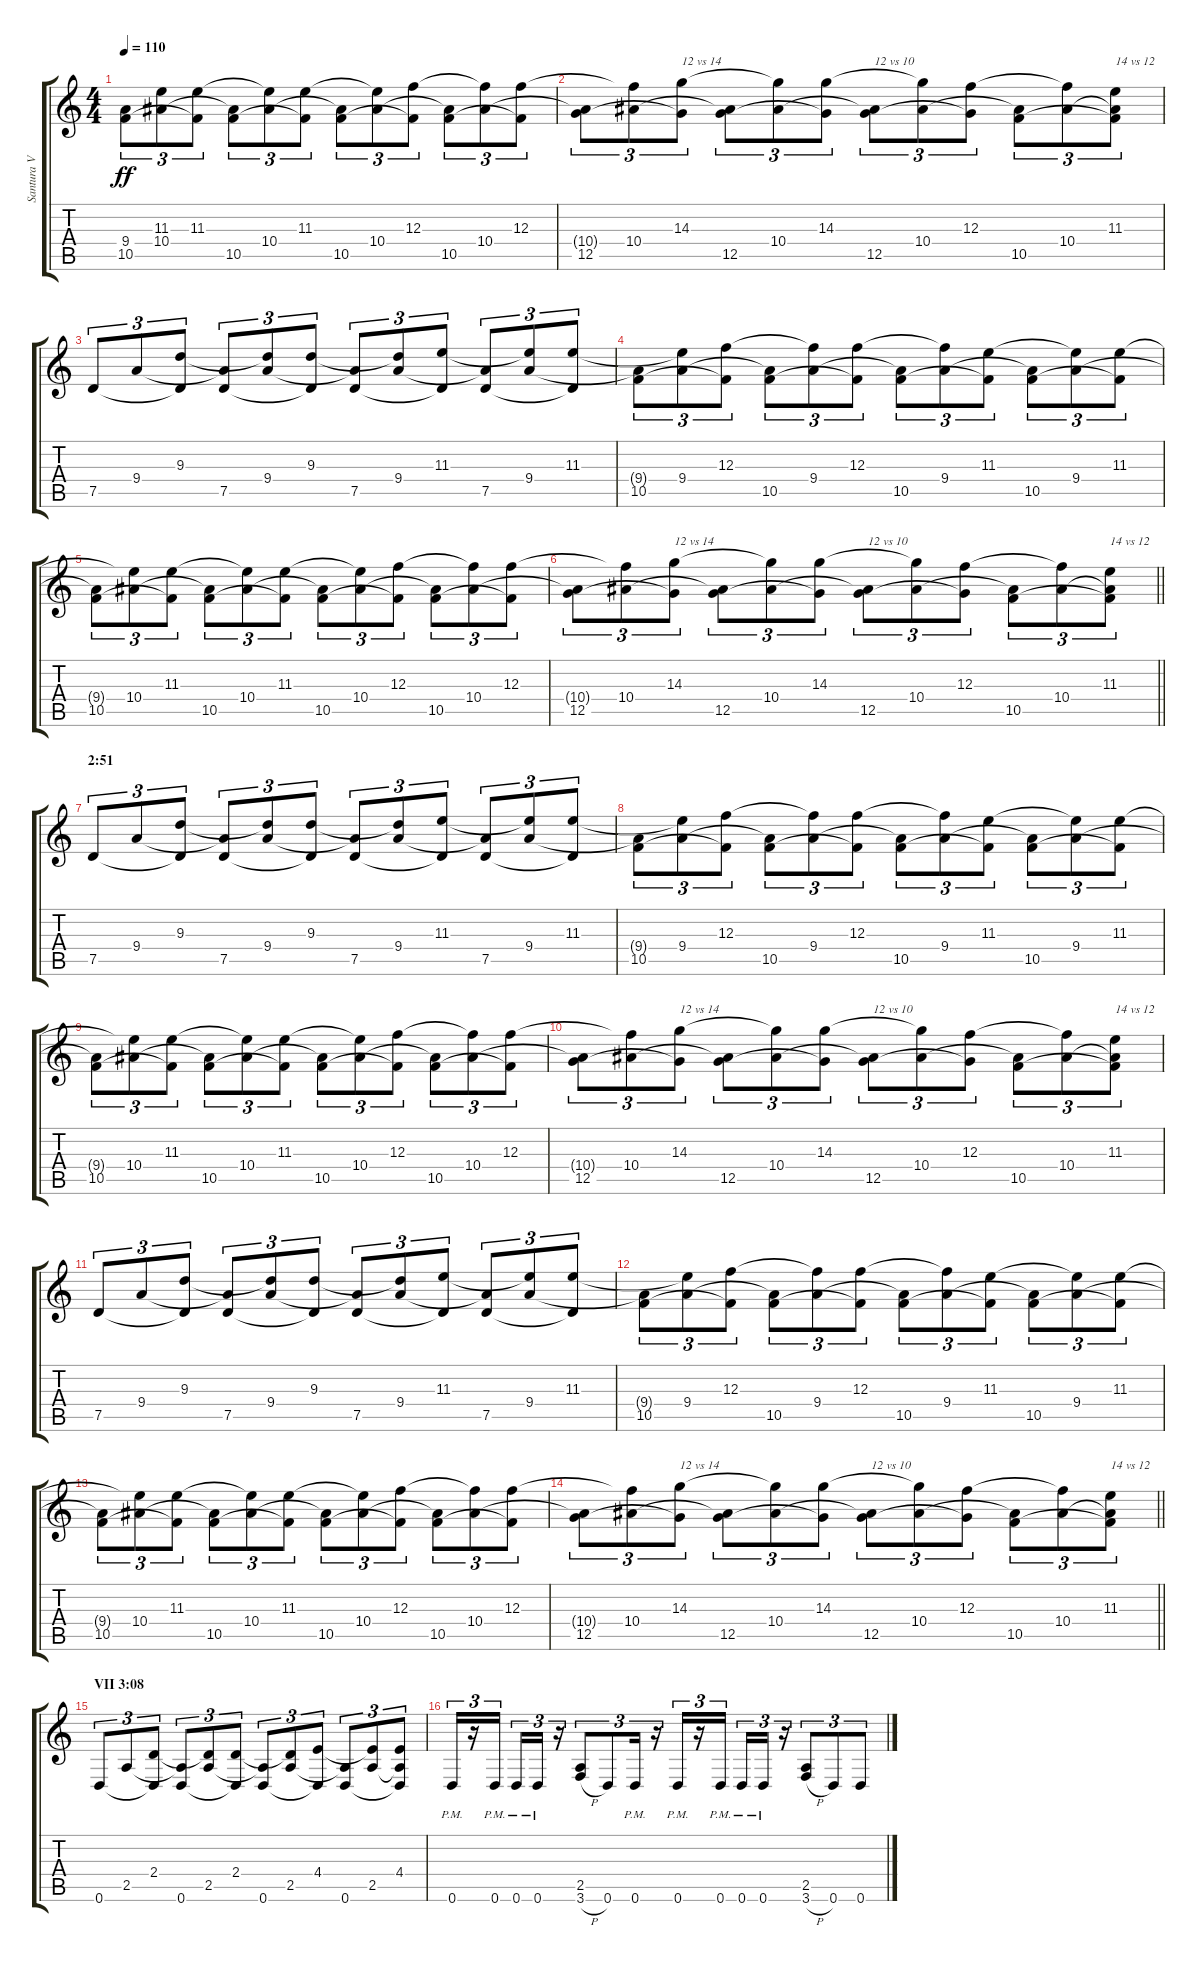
\track ("Santura V" "Santura V") {instrument overdrivenguitar}
\staff {score tabs}
\tuning (D4 A3 F3 C3 G2 D2) {hide}
\ts (4 4)
\tempo 110
\clef g2
\ks c
(9.4{t} 10.5).8{tu (3 2) dy ff} (11.3{t} 10.4).8{tu (3 2)} (11.3 10.5{t}).8{tu (3 2)} (10.4{t} 10.5).8{tu (3 2)} (11.3{t} 10.4).8{tu (3 2)} (11.3 10.5{t}).8{tu (3 2)} (10.4{t} 10.5).8{tu (3 2)} (11.3{t} 10.4).8{tu (3 2)} (12.3 10.5{t}).8{tu (3 2)} (10.4{t} 10.5).8{tu (3 2)} (12.3{t} 10.4).8{tu (3 2)} (12.3 10.5{t}).8{tu (3 2)} |
(10.4{t} 12.5).8{tu (3 2)} (12.3{t} 10.4).8{tu (3 2)} (14.3 12.5{t}).8{tu (3 2) txt "12 vs 14"} (10.4{t} 12.5).8{tu (3 2)} (14.3{t} 10.4).8{tu (3 2)} (14.3 12.5{t}).8{tu (3 2)} (10.4{t} 12.5).8{tu (3 2) txt "12 vs 10"} (14.3{t} 10.4).8{tu (3 2)} (12.3 12.5{t}).8{tu (3 2)} (10.4{t} 10.5).8{tu (3 2)} (12.3{t} 10.4).8{tu (3 2)} (11.3 10.4{t} 10.5{t}).8{tu (3 2) txt "14 vs 12"} |
7.5.8{tu (3 2)} 9.4.8{tu (3 2)} (9.3 7.5{t}).8{tu (3 2)} (9.4{t} 7.5).8{tu (3 2)} (9.3{t} 9.4).8{tu (3 2)} (9.3 7.5{t}).8{tu (3 2)} (9.4{t} 7.5).8{tu (3 2)} (9.3{t} 9.4).8{tu (3 2)} (11.3 7.5{t}).8{tu (3 2)} (9.4{t} 7.5).8{tu (3 2)} (11.3{t} 9.4).8{tu (3 2)} (11.3 7.5{t}).8{tu (3 2)} |
(9.4{t} 10.5).8{tu (3 2)} (11.3{t} 9.4).8{tu (3 2)} (12.3 10.5{t}).8{tu (3 2)} (9.4{t} 10.5).8{tu (3 2)} (12.3{t} 9.4).8{tu (3 2)} (12.3 10.5{t}).8{tu (3 2)} (9.4{t} 10.5).8{tu (3 2)} (12.3{t} 9.4).8{tu (3 2)} (11.3 10.5{t}).8{tu (3 2)} (9.4{t} 10.5).8{tu (3 2)} (11.3{t} 9.4).8{tu (3 2)} (11.3 10.5{t}).8{tu (3 2)} |
(9.4{t} 10.5).8{tu (3 2)} (11.3{t} 10.4).8{tu (3 2)} (11.3 10.5{t}).8{tu (3 2)} (10.4{t} 10.5).8{tu (3 2)} (11.3{t} 10.4).8{tu (3 2)} (11.3 10.5{t}).8{tu (3 2)} (10.4{t} 10.5).8{tu (3 2)} (11.3{t} 10.4).8{tu (3 2)} (12.3 10.5{t}).8{tu (3 2)} (10.4{t} 10.5).8{tu (3 2)} (12.3{t} 10.4).8{tu (3 2)} (12.3 10.5{t}).8{tu (3 2)} |
\barLineRight lightlight
(10.4{t} 12.5).8{tu (3 2)} (12.3{t} 10.4).8{tu (3 2)} (14.3 12.5{t}).8{tu (3 2) txt "12 vs 14"} (10.4{t} 12.5).8{tu (3 2)} (14.3{t} 10.4).8{tu (3 2)} (14.3 12.5{t}).8{tu (3 2)} (10.4{t} 12.5).8{tu (3 2) txt "12 vs 10"} (14.3{t} 10.4).8{tu (3 2)} (12.3 12.5{t}).8{tu (3 2)} (10.4{t} 10.5).8{tu (3 2)} (12.3{t} 10.4).8{tu (3 2)} (11.3 10.4{t} 10.5{t}).8{tu (3 2) txt "14 vs 12"} |
\section ("" "2:51")
7.5.8{tu (3 2)} 9.4.8{tu (3 2)} (9.3 7.5{t}).8{tu (3 2)} (9.4{t} 7.5).8{tu (3 2)} (9.3{t} 9.4).8{tu (3 2)} (9.3 7.5{t}).8{tu (3 2)} (9.4{t} 7.5).8{tu (3 2)} (9.3{t} 9.4).8{tu (3 2)} (11.3 7.5{t}).8{tu (3 2)} (9.4{t} 7.5).8{tu (3 2)} (11.3{t} 9.4).8{tu (3 2)} (11.3 7.5{t}).8{tu (3 2)} |
(9.4{t} 10.5).8{tu (3 2)} (11.3{t} 9.4).8{tu (3 2)} (12.3 10.5{t}).8{tu (3 2)} (9.4{t} 10.5).8{tu (3 2)} (12.3{t} 9.4).8{tu (3 2)} (12.3 10.5{t}).8{tu (3 2)} (9.4{t} 10.5).8{tu (3 2)} (12.3{t} 9.4).8{tu (3 2)} (11.3 10.5{t}).8{tu (3 2)} (9.4{t} 10.5).8{tu (3 2)} (11.3{t} 9.4).8{tu (3 2)} (11.3 10.5{t}).8{tu (3 2)} |
(9.4{t} 10.5).8{tu (3 2)} (11.3{t} 10.4).8{tu (3 2)} (11.3 10.5{t}).8{tu (3 2)} (10.4{t} 10.5).8{tu (3 2)} (11.3{t} 10.4).8{tu (3 2)} (11.3 10.5{t}).8{tu (3 2)} (10.4{t} 10.5).8{tu (3 2)} (11.3{t} 10.4).8{tu (3 2)} (12.3 10.5{t}).8{tu (3 2)} (10.4{t} 10.5).8{tu (3 2)} (12.3{t} 10.4).8{tu (3 2)} (12.3 10.5{t}).8{tu (3 2)} |
(10.4{t} 12.5).8{tu (3 2)} (12.3{t} 10.4).8{tu (3 2)} (14.3 12.5{t}).8{tu (3 2) txt "12 vs 14"} (10.4{t} 12.5).8{tu (3 2)} (14.3{t} 10.4).8{tu (3 2)} (14.3 12.5{t}).8{tu (3 2)} (10.4{t} 12.5).8{tu (3 2) txt "12 vs 10"} (14.3{t} 10.4).8{tu (3 2)} (12.3 12.5{t}).8{tu (3 2)} (10.4{t} 10.5).8{tu (3 2)} (12.3{t} 10.4).8{tu (3 2)} (11.3 10.4{t} 10.5{t}).8{tu (3 2) txt "14 vs 12"} |
7.5.8{tu (3 2)} 9.4.8{tu (3 2)} (9.3 7.5{t}).8{tu (3 2)} (9.4{t} 7.5).8{tu (3 2)} (9.3{t} 9.4).8{tu (3 2)} (9.3 7.5{t}).8{tu (3 2)} (9.4{t} 7.5).8{tu (3 2)} (9.3{t} 9.4).8{tu (3 2)} (11.3 7.5{t}).8{tu (3 2)} (9.4{t} 7.5).8{tu (3 2)} (11.3{t} 9.4).8{tu (3 2)} (11.3 7.5{t}).8{tu (3 2)} |
(9.4{t} 10.5).8{tu (3 2)} (11.3{t} 9.4).8{tu (3 2)} (12.3 10.5{t}).8{tu (3 2)} (9.4{t} 10.5).8{tu (3 2)} (12.3{t} 9.4).8{tu (3 2)} (12.3 10.5{t}).8{tu (3 2)} (9.4{t} 10.5).8{tu (3 2)} (12.3{t} 9.4).8{tu (3 2)} (11.3 10.5{t}).8{tu (3 2)} (9.4{t} 10.5).8{tu (3 2)} (11.3{t} 9.4).8{tu (3 2)} (11.3 10.5{t}).8{tu (3 2)} |
(9.4{t} 10.5).8{tu (3 2)} (11.3{t} 10.4).8{tu (3 2)} (11.3 10.5{t}).8{tu (3 2)} (10.4{t} 10.5).8{tu (3 2)} (11.3{t} 10.4).8{tu (3 2)} (11.3 10.5{t}).8{tu (3 2)} (10.4{t} 10.5).8{tu (3 2)} (11.3{t} 10.4).8{tu (3 2)} (12.3 10.5{t}).8{tu (3 2)} (10.4{t} 10.5).8{tu (3 2)} (12.3{t} 10.4).8{tu (3 2)} (12.3 10.5{t}).8{tu (3 2)} |
\barLineRight lightlight
(10.4{t} 12.5).8{tu (3 2)} (12.3{t} 10.4).8{tu (3 2)} (14.3 12.5{t}).8{tu (3 2) txt "12 vs 14"} (10.4{t} 12.5).8{tu (3 2)} (14.3{t} 10.4).8{tu (3 2)} (14.3 12.5{t}).8{tu (3 2)} (10.4{t} 12.5).8{tu (3 2) txt "12 vs 10"} (14.3{t} 10.4).8{tu (3 2)} (12.3 12.5{t}).8{tu (3 2)} (10.4{t} 10.5).8{tu (3 2)} (12.3{t} 10.4).8{tu (3 2)} (11.3 10.4{t} 10.5{t}).8{tu (3 2) txt "14 vs 12"} |
\section ("" "VII 3:08")
0.6.8{tu (3 2)} 2.5.8{tu (3 2)} (2.4 0.6{t}).8{tu (3 2)} (2.5{t} 0.6).8{tu (3 2)} (2.4{t} 2.5).8{tu (3 2)} (2.4 0.6{t}).8{tu (3 2)} (2.5{t} 0.6).8{tu (3 2)} (2.4{t} 2.5).8{tu (3 2)} (4.4 0.6{t}).8{tu (3 2)} (2.5{t} 0.6).8{tu (3 2)} (4.4{t} 2.5).8{tu (3 2)} (4.4 2.5{t} 0.6{t}).8{tu (3 2)} |
0.6{pm}.16{tu (3 2)} r.16{tu (3 2)} 0.6{pm}.16{tu (3 2) beam splitsecondary} 0.6{pm}.16{tu (3 2)} 0.6{pm}.16{tu (3 2)} r.16{tu (3 2)} (2.5 3.6{h}).8{tu (3 2)} 0.6.8{tu (3 2)} 0.6{pm}.16{tu (3 2)} r.16{tu (3 2)} 0.6{pm}.16{tu (3 2)} r.16{tu (3 2)} 0.6{pm}.16{tu (3 2) beam splitsecondary} 0.6{pm}.16{tu (3 2)} 0.6{pm}.16{tu (3 2)} r.16{tu (3 2)} (2.5 3.6{h}).8{tu (3 2)} 0.6.8{tu (3 2)} 0.6.8{tu (3 2)}
